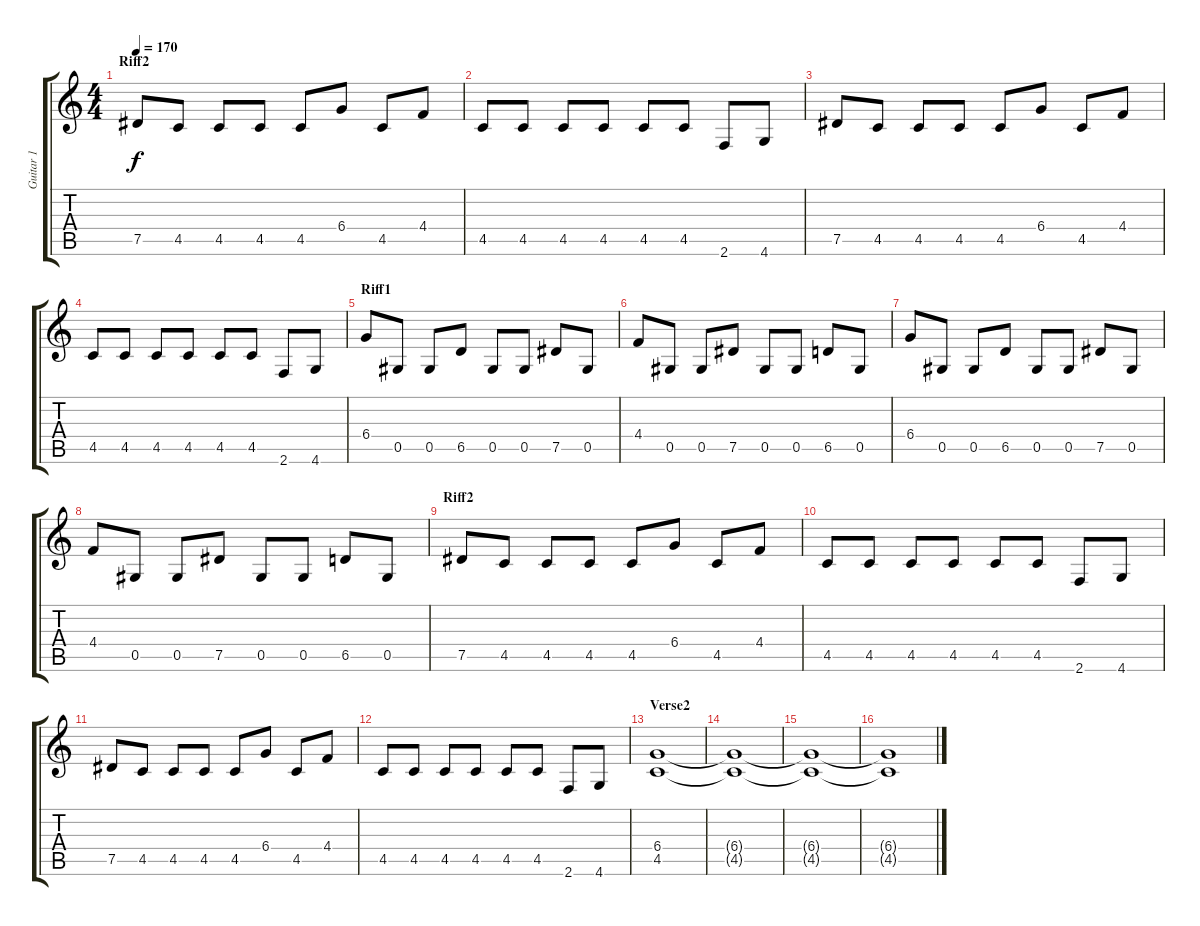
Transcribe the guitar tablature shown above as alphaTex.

\track ("Guitar 1" "Guitar 1") {instrument distortionguitar}
\staff {score tabs}
\tuning (Eb4 Bb3 Gb3 Db3 Ab2 Eb2) {hide}
\ts (4 4)
\section ("" "Riff2")
\tempo 170
\clef g2
\ks c
7.5.8{dy f} 4.5.8 4.5.8 4.5.8 4.5.8 6.4.8 4.5.8 4.4.8 |
4.5.8 4.5.8 4.5.8 4.5.8 4.5.8 4.5.8 2.6.8 4.6.8 |
7.5.8 4.5.8 4.5.8 4.5.8 4.5.8 6.4.8 4.5.8 4.4.8 |
4.5.8 4.5.8 4.5.8 4.5.8 4.5.8 4.5.8 2.6.8 4.6.8 |
\section ("" "Riff1")
6.4.8 0.5.8 0.5.8 6.5.8 0.5.8 0.5.8 7.5.8 0.5.8 |
4.4.8 0.5.8 0.5.8 7.5.8 0.5.8 0.5.8 6.5.8 0.5.8 |
6.4.8 0.5.8 0.5.8 6.5.8 0.5.8 0.5.8 7.5.8 0.5.8 |
4.4.8 0.5.8 0.5.8 7.5.8 0.5.8 0.5.8 6.5.8 0.5.8 |
\section ("" "Riff2")
7.5.8 4.5.8 4.5.8 4.5.8 4.5.8 6.4.8 4.5.8 4.4.8 |
4.5.8 4.5.8 4.5.8 4.5.8 4.5.8 4.5.8 2.6.8 4.6.8 |
7.5.8 4.5.8 4.5.8 4.5.8 4.5.8 6.4.8 4.5.8 4.4.8 |
4.5.8 4.5.8 4.5.8 4.5.8 4.5.8 4.5.8 2.6.8 4.6.8 |
\section ("" "Verse2")
(6.4 4.5).1 |
(6.4{t} 4.5{t}).1 |
(6.4{t} 4.5{t}).1 |
(6.4{t} 4.5{t}).1
